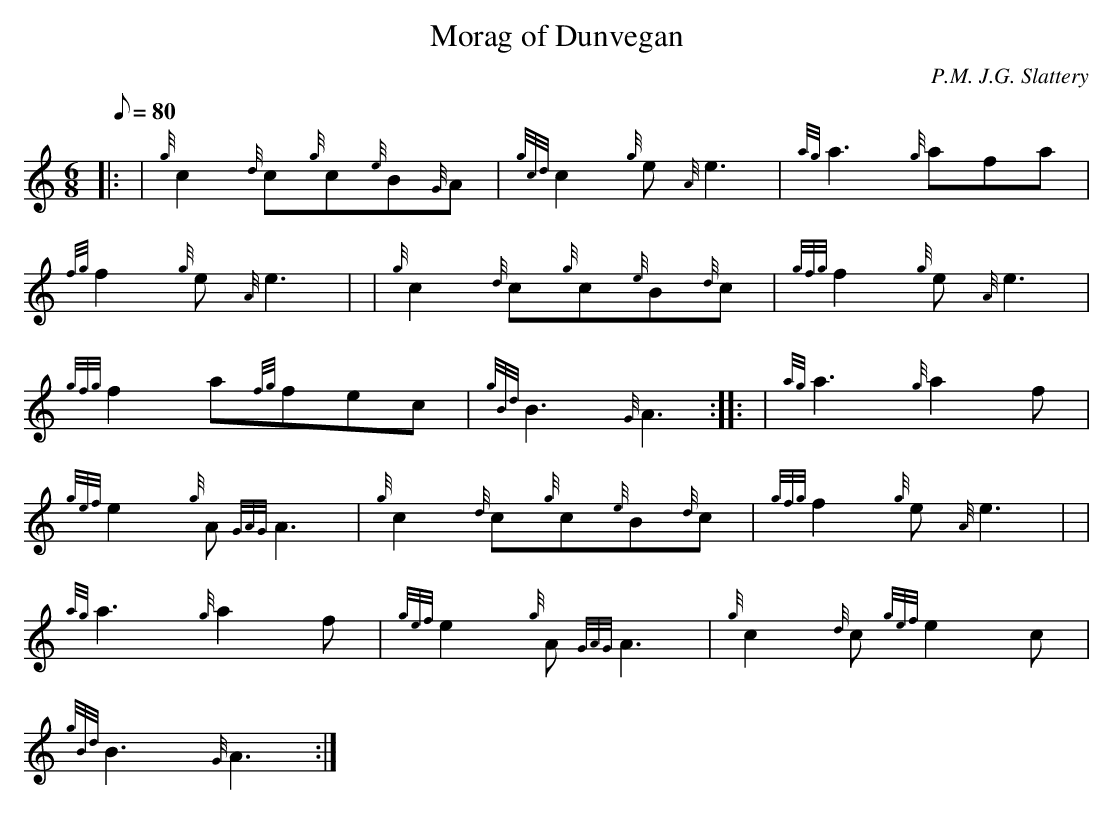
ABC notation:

X:1
T:Morag of Dunvegan
M:6/8
L:1/8
Q:80
C:P.M. J.G. Slattery
K:HP
|: | {g}c2{d}c{g}c{e}B{G}A | \
{gcd}c2{g}e{A}e3 | \
{ag}a3{g}afa |
{fg}f2{g}e{A}e3 | | \
{g}c2{d}c{g}c{e}B{d}c | \
{gfg}f2{g}e{A}e3 |
{gfg}f2a{fg}fec | \
{gBd}B3{G}A3 :: \
| {ag}a3{g}a2f |
{gef}e2{g}A{GAG}A3 | \
{g}c2{d}c{g}c{e}B{d}c | \
{gfg}f2{g}e{A}e3| |
{ag}a3{g}a2f | \
{gef}e2{g}A{GAG}A3 | \
{g}c2{d}c{gef}e2c |
{gBd}B3{G}A3 :|
